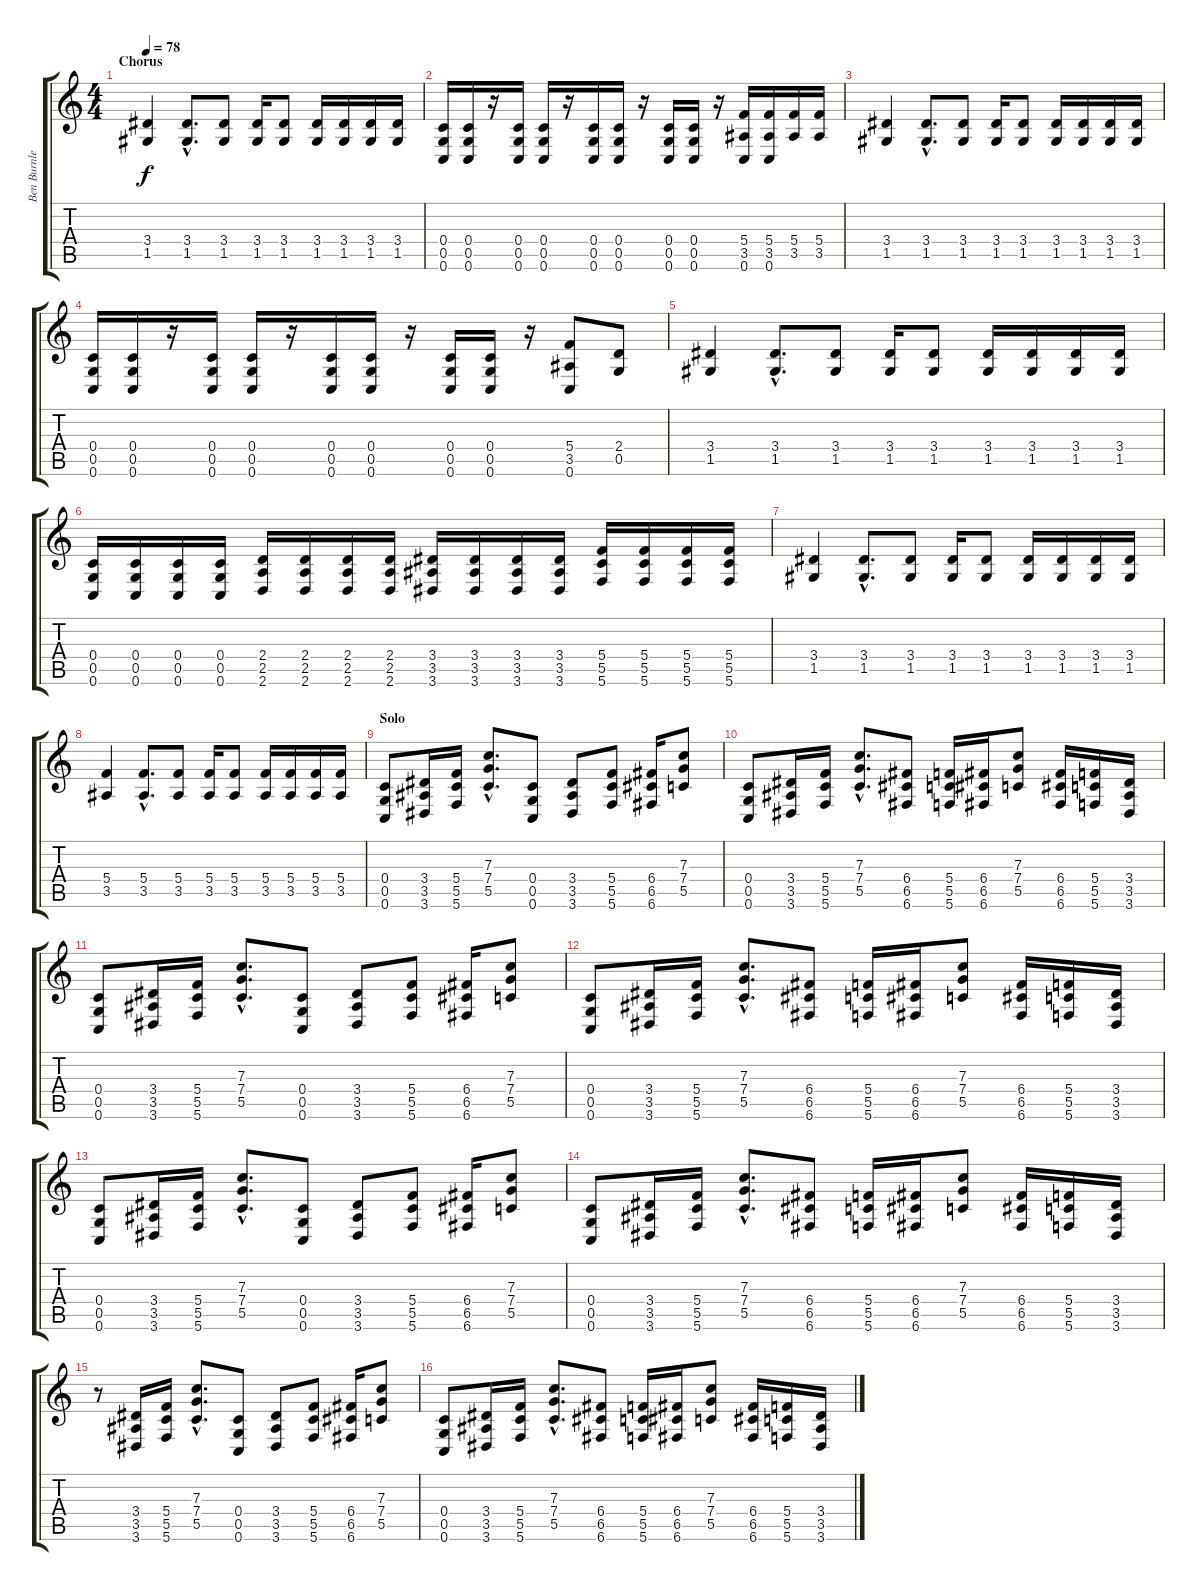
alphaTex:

\track ("Ben Burnley (guitar)" "Ben Burnle") {instrument electricguitarjazz}
\staff {score tabs}
\tuning (D4 A3 F3 C3 G2 C2) {hide}
\ts (4 4)
\section ("" "Chorus")
\tempo 78
\clef g2
\ks c
(3.4 1.5).4{dy f} (3.4{hac} 1.5{hac}).8{d} (3.4 1.5).8 (3.4 1.5).16 (3.4 1.5).8 (3.4 1.5).16 (3.4 1.5).16 (3.4 1.5).16 (3.4 1.5).16 |
(0.4 0.5 0.6).16 (0.4 0.5 0.6).16 r.16 (0.4 0.5 0.6).16 (0.4 0.5 0.6).16 r.16 (0.4 0.5 0.6).16 (0.4 0.5 0.6).16 r.16 (0.4 0.5 0.6).16 (0.4 0.5 0.6).16 r.16 (5.4 3.5 0.6).16 (5.4 3.5 0.6).16 (5.4 3.5).16 (5.4 3.5).16 |
(3.4 1.5).4 (3.4{hac} 1.5{hac}).8{d} (3.4 1.5).8 (3.4 1.5).16 (3.4 1.5).8 (3.4 1.5).16 (3.4 1.5).16 (3.4 1.5).16 (3.4 1.5).16 |
(0.4 0.5 0.6).16 (0.4 0.5 0.6).16 r.16 (0.4 0.5 0.6).16 (0.4 0.5 0.6).16 r.16 (0.4 0.5 0.6).16 (0.4 0.5 0.6).16 r.16 (0.4 0.5 0.6).16 (0.4 0.5 0.6).16 r.16 (5.4 3.5 0.6).8 (2.4 0.5).8 |
(3.4 1.5).4 (3.4{hac} 1.5{hac}).8{d} (3.4 1.5).8 (3.4 1.5).16 (3.4 1.5).8 (3.4 1.5).16 (3.4 1.5).16 (3.4 1.5).16 (3.4 1.5).16 |
(0.4 0.5 0.6).16 (0.4 0.5 0.6).16 (0.4 0.5 0.6).16 (0.4 0.5 0.6).16 (2.4 2.5 2.6).16 (2.4 2.5 2.6).16 (2.4 2.5 2.6).16 (2.4 2.5 2.6).16 (3.4 3.5 3.6).16 (3.4 3.5 3.6).16 (3.4 3.5 3.6).16 (3.4 3.5 3.6).16 (5.4 5.5 5.6).16 (5.4 5.5 5.6).16 (5.4 5.5 5.6).16 (5.4 5.5 5.6).16 |
(3.4 1.5).4 (3.4{hac} 1.5{hac}).8{d} (3.4 1.5).8 (3.4 1.5).16 (3.4 1.5).8 (3.4 1.5).16 (3.4 1.5).16 (3.4 1.5).16 (3.4 1.5).16 |
(5.4 3.5).4 (5.4{hac} 3.5{hac}).8{d} (5.4 3.5).8 (5.4 3.5).16 (5.4 3.5).8 (5.4 3.5).16 (5.4 3.5).16 (5.4 3.5).16 (5.4 3.5).16 |
\section ("" "Solo")
(0.4 0.5 0.6).8 (3.4 3.5 3.6).16 (5.4 5.5 5.6).16 (7.3{hac} 7.4{hac} 5.5{hac}).8{d} (0.4 0.5 0.6).8 (3.4 3.5 3.6).8 (5.4 5.5 5.6).8 (6.4 6.5 6.6).16 (7.3 7.4 5.5).8 |
(0.4 0.5 0.6).8 (3.4 3.5 3.6).16 (5.4 5.5 5.6).16 (7.3{hac} 7.4{hac} 5.5{hac}).8{d} (6.4 6.5 6.6).8 (5.4 5.5 5.6).16 (6.4 6.5 6.6).16 (7.3 7.4 5.5).8 (6.4 6.5 6.6).16 (5.4 5.5 5.6).16 (3.4 3.5 3.6).16 |
(0.4 0.5 0.6).8 (3.4 3.5 3.6).16 (5.4 5.5 5.6).16 (7.3{hac} 7.4{hac} 5.5{hac}).8{d} (0.4 0.5 0.6).8 (3.4 3.5 3.6).8 (5.4 5.5 5.6).8 (6.4 6.5 6.6).16 (7.3 7.4 5.5).8 |
(0.4 0.5 0.6).8 (3.4 3.5 3.6).16 (5.4 5.5 5.6).16 (7.3{hac} 7.4{hac} 5.5{hac}).8{d} (6.4 6.5 6.6).8 (5.4 5.5 5.6).16 (6.4 6.5 6.6).16 (7.3 7.4 5.5).8 (6.4 6.5 6.6).16 (5.4 5.5 5.6).16 (3.4 3.5 3.6).16 |
(0.4 0.5 0.6).8 (3.4 3.5 3.6).16 (5.4 5.5 5.6).16 (7.3{hac} 7.4{hac} 5.5{hac}).8{d} (0.4 0.5 0.6).8 (3.4 3.5 3.6).8 (5.4 5.5 5.6).8 (6.4 6.5 6.6).16 (7.3 7.4 5.5).8 |
(0.4 0.5 0.6).8 (3.4 3.5 3.6).16 (5.4 5.5 5.6).16 (7.3{hac} 7.4{hac} 5.5{hac}).8{d} (6.4 6.5 6.6).8 (5.4 5.5 5.6).16 (6.4 6.5 6.6).16 (7.3 7.4 5.5).8 (6.4 6.5 6.6).16 (5.4 5.5 5.6).16 (3.4 3.5 3.6).16 |
r.8 (3.4 3.5 3.6).16 (5.4 5.5 5.6).16 (7.3{hac} 7.4{hac} 5.5{hac}).8{d} (0.4 0.5 0.6).8 (3.4 3.5 3.6).8 (5.4 5.5 5.6).8 (6.4 6.5 6.6).16 (7.3 7.4 5.5).8 |
(0.4 0.5 0.6).8 (3.4 3.5 3.6).16 (5.4 5.5 5.6).16 (7.3{hac} 7.4{hac} 5.5{hac}).8{d} (6.4 6.5 6.6).8 (5.4 5.5 5.6).16 (6.4 6.5 6.6).16 (7.3 7.4 5.5).8 (6.4 6.5 6.6).16 (5.4 5.5 5.6).16 (3.4 3.5 3.6).16
